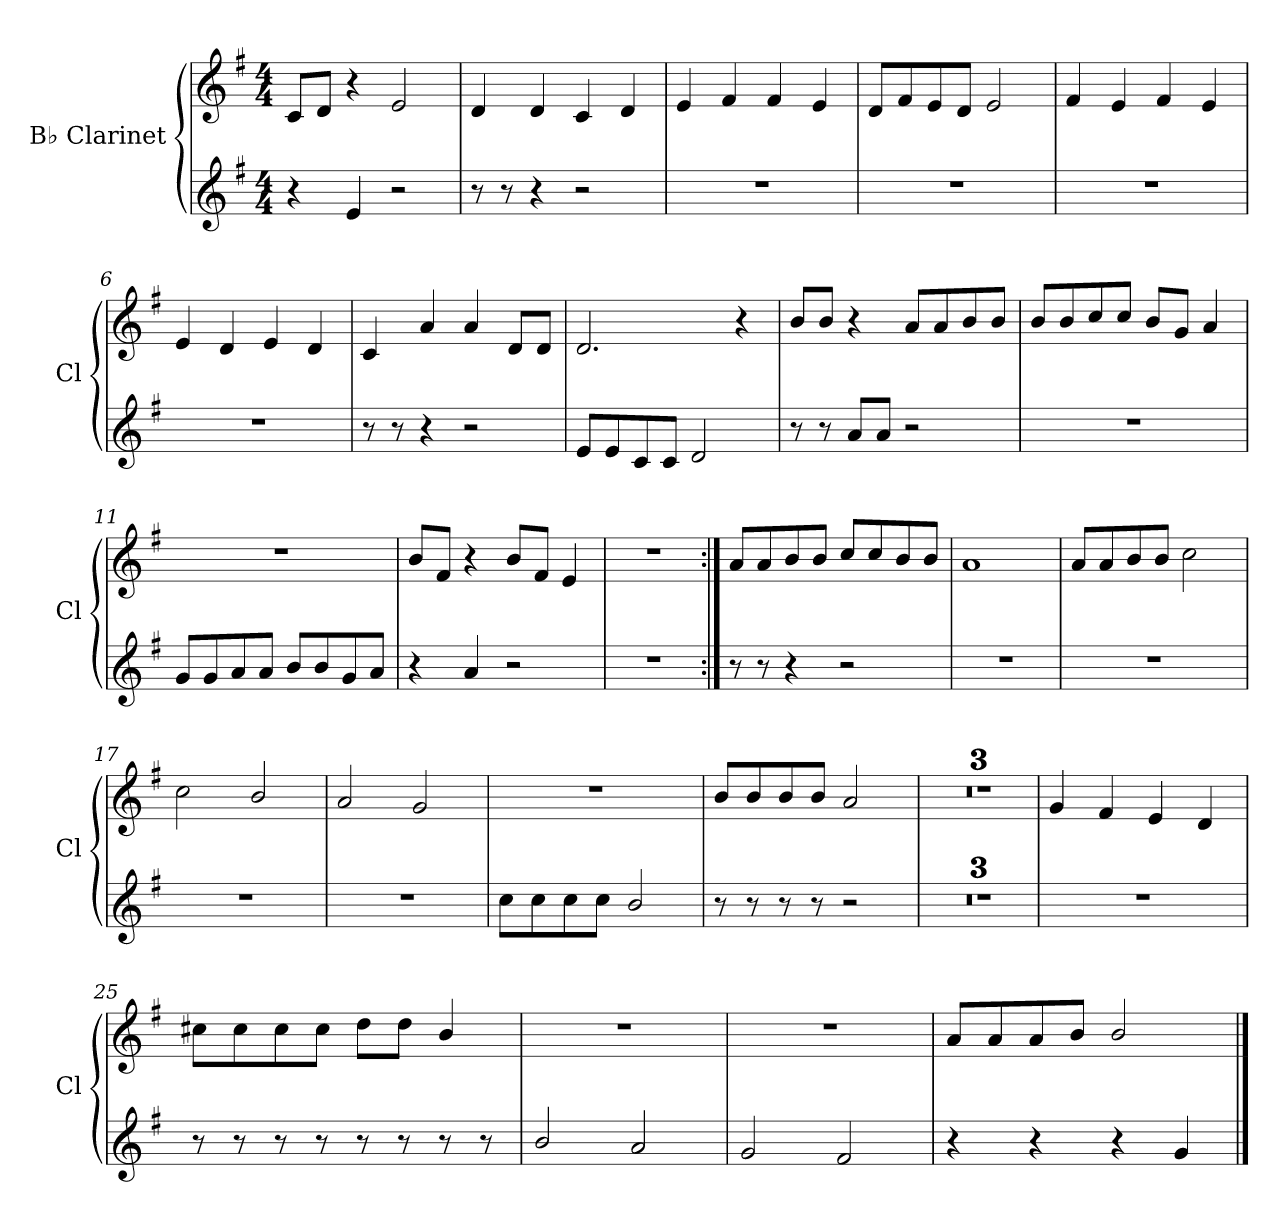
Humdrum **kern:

**kern	**kern
*part2	*part1
*staff2	*staff1
*I"B♭ Clarinet	*I"B♭ Clarinet
*I'Cl	*I'Cl
*clefG2	*clefG2
*ITrd1c2	*ITrd1c2
*k[b-]	*k[b-]
*F:	*F:
*M4/4	*M4/4
=1	=1
4r	8B-/L
.	8c/J
4d/	4r
2r	2d/
=2	=2
8r	4c/
8r	.
4r	4c/
2r	4B-/
.	4c/
=3	=3
1r	4d/
.	4e/
.	4e/
.	4d/
=4	=4
1r	8c/L
.	8e/
.	8d/
.	8c/J
.	2d/
=5	=5
1r	4e/
.	4d/
.	4e/
.	4d/
=6	=6
1r	4d/
.	4c/
.	4d/
.	4c/
=7	=7
8r	4B-/
8r	.
4r	4g/
2r	4g/
.	8c/L
.	8c/J
!!LO:LB:g=z
=8	=8
8d/L	2.c/
8d/	.
8B-/	.
8B-/J	.
2c/	.
.	4r
=9	=9
8r	8a/L
8r	8a/J
8g/L	4r
8g/J	.
2r	8g/L
.	8g/
.	8a/
.	8a/J
=10	=10
1r	8a/L
.	8a/
.	8b-/
.	8b-/J
.	8a/L
.	8f/J
.	4g/
=11	=11
8f/L	1r
8f/	.
8g/	.
8g/J	.
8a/L	.
8a/	.
8f/	.
8g/J	.
=12	=12
4r	8a/L
.	8e/J
4g/	4r
2r	8a/L
.	8e/J
.	4d/
=13	=13
1r	1r
!!LO:LB:g=z
=14:|!	=14:|!
8r	8g/L
8r	8g/
4r	8a/
.	8a/J
2r	8b-/L
.	8b-/
.	8a/
.	8a/J
=15	=15
1r	1g
=16	=16
1r	8g/L
.	8g/
.	8a/
.	8a/J
.	2b-\
=17	=17
1r	2b-\
.	2a/
=18	=18
1r	2g/
.	2f/
=19	=19
8b-\L	1r
8b-\	.
8b-\	.
8b-\J	.
2a/	.
=20	=20
8r	8a/L
8r	8a/
8r	8a/
8r	8a/J
2r	2g/
=21	=21
1r	1r
=22	=22
1r	1r
=23	=23
1r	1r
!!LO:LB:g=z
=24	=24
1r	4f/
.	4e/
.	4d/
.	4c/
=25	=25
8r	8bn\L
8r	8b\
8r	8b\
8r	8b\J
8r	8cc\L
8r	8cc\J
8r	4a/
8r	.
=26	=26
2a/	1r
2g/	.
=27	=27
2f/	1r
2e/	.
=28	=28
4r	8g/L
.	8g/
4r	8g/
.	8a/J
4r	2a/
4f/	.
==	==
*-	*-
